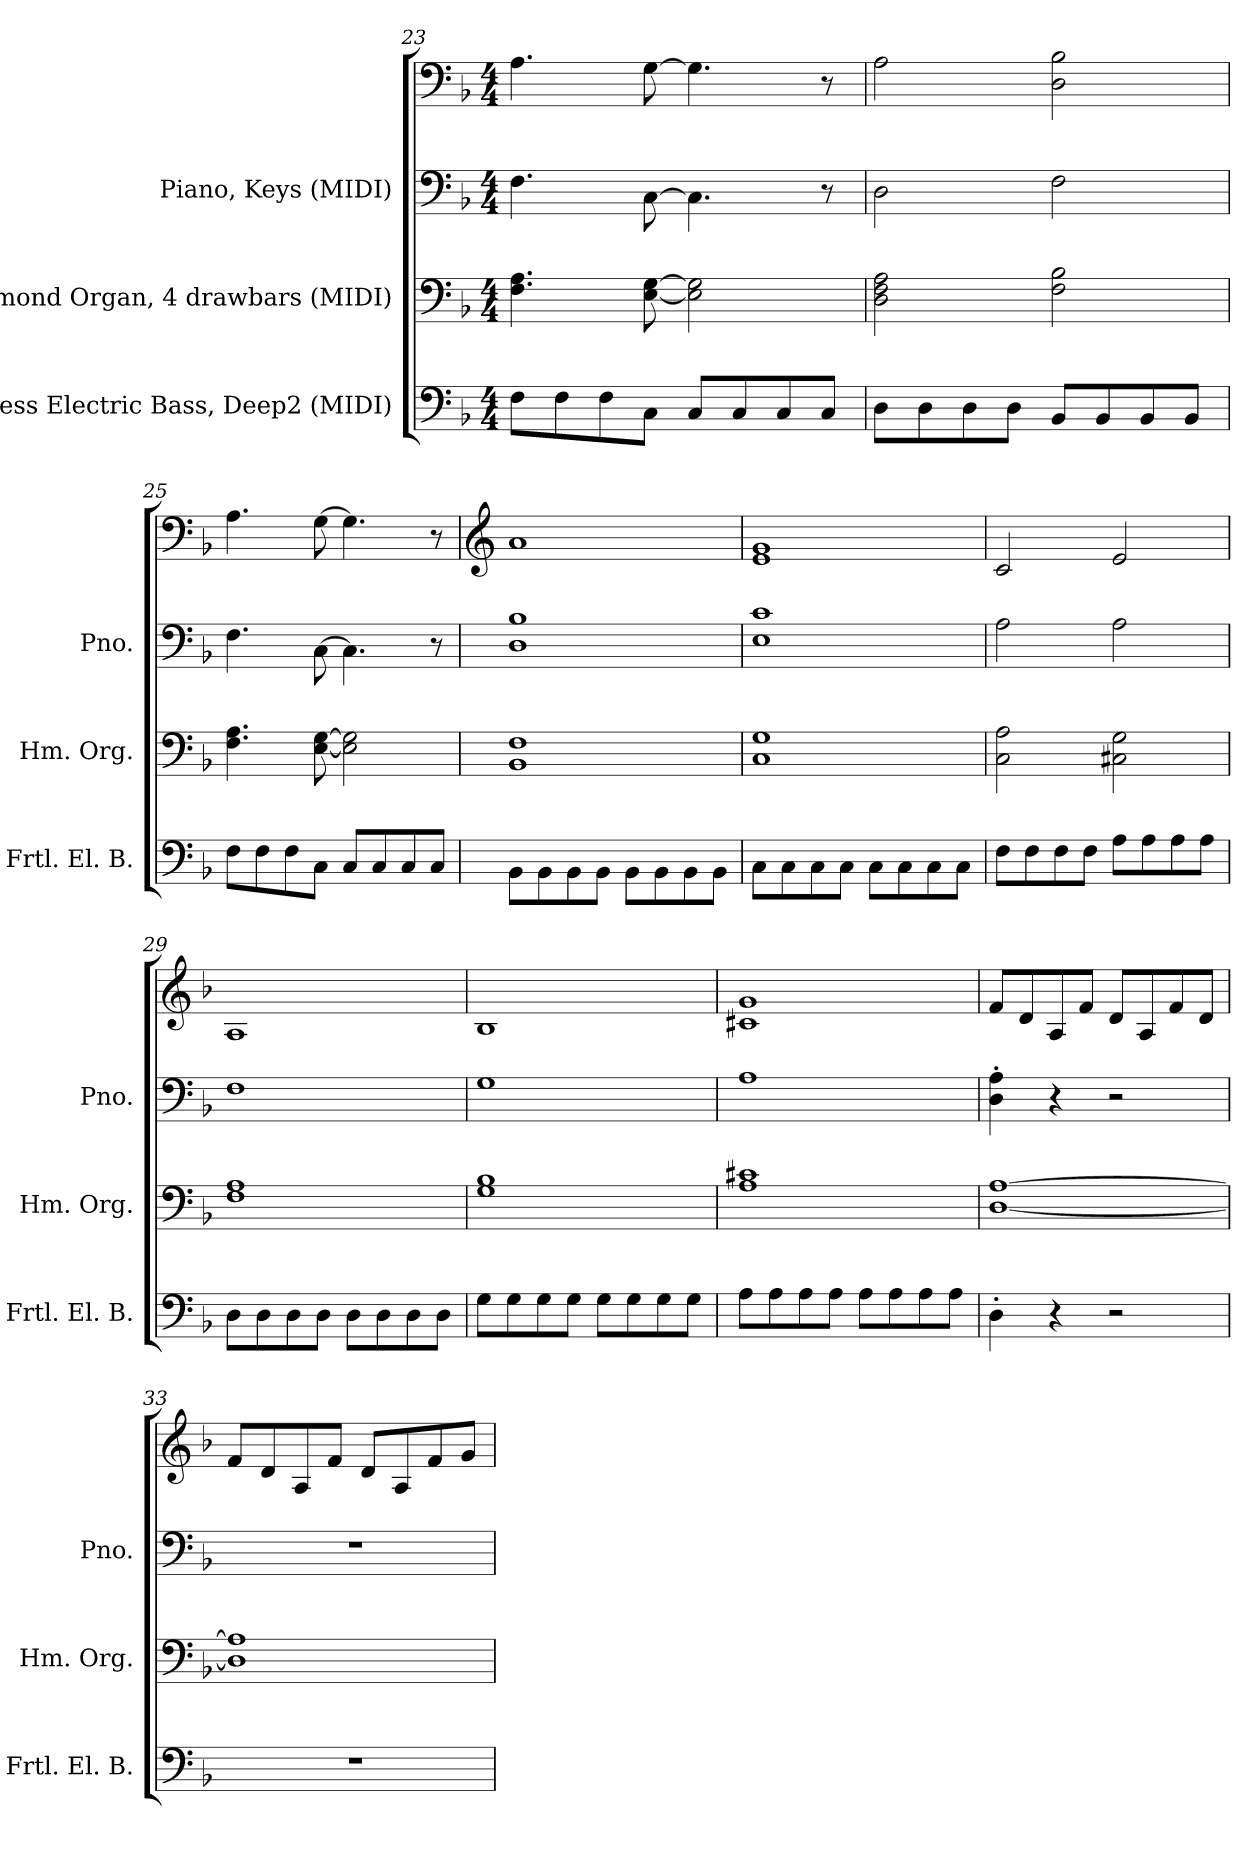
**kern	**kern	**kern	**kern
*part3	*part2	*part1	*part1
*staff4	*staff3	*staff2	*staff1
*I"Fretless Electric Bass, Deep2 (MIDI)	*I"Hammond Organ, 4 drawbars (MIDI)	*I"Piano, Keys (MIDI)	*
*I'Frtl. El. B.	*I'Hm. Org.	*I'Pno.	*
*clefF4	*clefF4	*clefF4	*clefF4
*ITrd7c12	*	*	*
*k[b-]	*k[b-]	*k[b-]	*k[b-]
*M4/4	*M4/4	*M4/4	*M4/4
=23	=23	=23	=23
8FF\L	4.F\ 4.A\	4.F\	4.A\
8FF\	.	.	.
8FF\	.	.	.
8CC\J	[8E\ [8G\	[8C\	[8G\
8CC/L	2E\] 2G\]	4.C\]	4.G\]
8CC/	.	.	.
8CC/	.	.	.
8CC/J	.	8r	8r
=24	=24	=24	=24
8DD\L	2D\ 2F\ 2A\	2D\	2A\
8DD\	.	.	.
8DD\	.	.	.
8DD\J	.	.	.
8BBB-/L	2F\ 2B-\	2F\	2D\ 2B-\
8BBB-/	.	.	.
8BBB-/	.	.	.
8BBB-/J	.	.	.
!!LO:PB:g=z
=25	=25	=25	=25
8FF\L	4.F\ 4.A\	4.F\	4.A\
8FF\	.	.	.
8FF\	.	.	.
8CC\J	[8E\ [8G\	[8C\	[8G\
8CC/L	2E\] 2G\]	4.C\]	4.G\]
8CC/	.	.	.
8CC/	.	.	.
8CC/J	.	8r	8r
=26	=26	=26	=26
*	*	*	*clefG2
8BBB-\L	1BB- 1F	1D 1B-	1a
8BBB-\	.	.	.
8BBB-\	.	.	.
8BBB-\J	.	.	.
8BBB-\L	.	.	.
8BBB-\	.	.	.
8BBB-\	.	.	.
8BBB-\J	.	.	.
=27	=27	=27	=27
8CC\L	1C 1G	1E 1c	1e 1g
8CC\	.	.	.
8CC\	.	.	.
8CC\J	.	.	.
8CC\L	.	.	.
8CC\	.	.	.
8CC\	.	.	.
8CC\J	.	.	.
=28	=28	=28	=28
8FF\L	2C\ 2A\	2A\	2c/
8FF\	.	.	.
8FF\	.	.	.
8FF\J	.	.	.
8AA\L	2C#X\ 2G\	2A\	2e/
8AA\	.	.	.
8AA\	.	.	.
8AA\J	.	.	.
!!LO:LB:g=z
=29	=29	=29	=29
8DD\L	1F 1A	1F	1A
8DD\	.	.	.
8DD\	.	.	.
8DD\J	.	.	.
8DD\L	.	.	.
8DD\	.	.	.
8DD\	.	.	.
8DD\J	.	.	.
=30	=30	=30	=30
8GG\L	1G 1B-	1G	1B-
8GG\	.	.	.
8GG\	.	.	.
8GG\J	.	.	.
8GG\L	.	.	.
8GG\	.	.	.
8GG\	.	.	.
8GG\J	.	.	.
=31	=31	=31	=31
8AA\L	1A 1c#X	1A	1c#X 1g
8AA\	.	.	.
8AA\	.	.	.
8AA\J	.	.	.
8AA\L	.	.	.
8AA\	.	.	.
8AA\	.	.	.
8AA\J	.	.	.
=32	=32	=32	=32
4DD'\	[1D [1A	4D\' 4A\'	8f/L
.	.	.	8d/
4r	.	4r	8A/
.	.	.	8f/J
2r	.	2r	8d/L
.	.	.	8A/
.	.	.	8f/
.	.	.	8d/J
!!LO:LB:g=z
=33	=33	=33	=33
1r	1D] 1A]	1r	8f/L
.	.	.	8d/
.	.	.	8A/
.	.	.	8f/J
.	.	.	8d/L
.	.	.	8A/
.	.	.	8f/
.	.	.	8g/J
=	=	=	=
*-	*-	*-	*-
